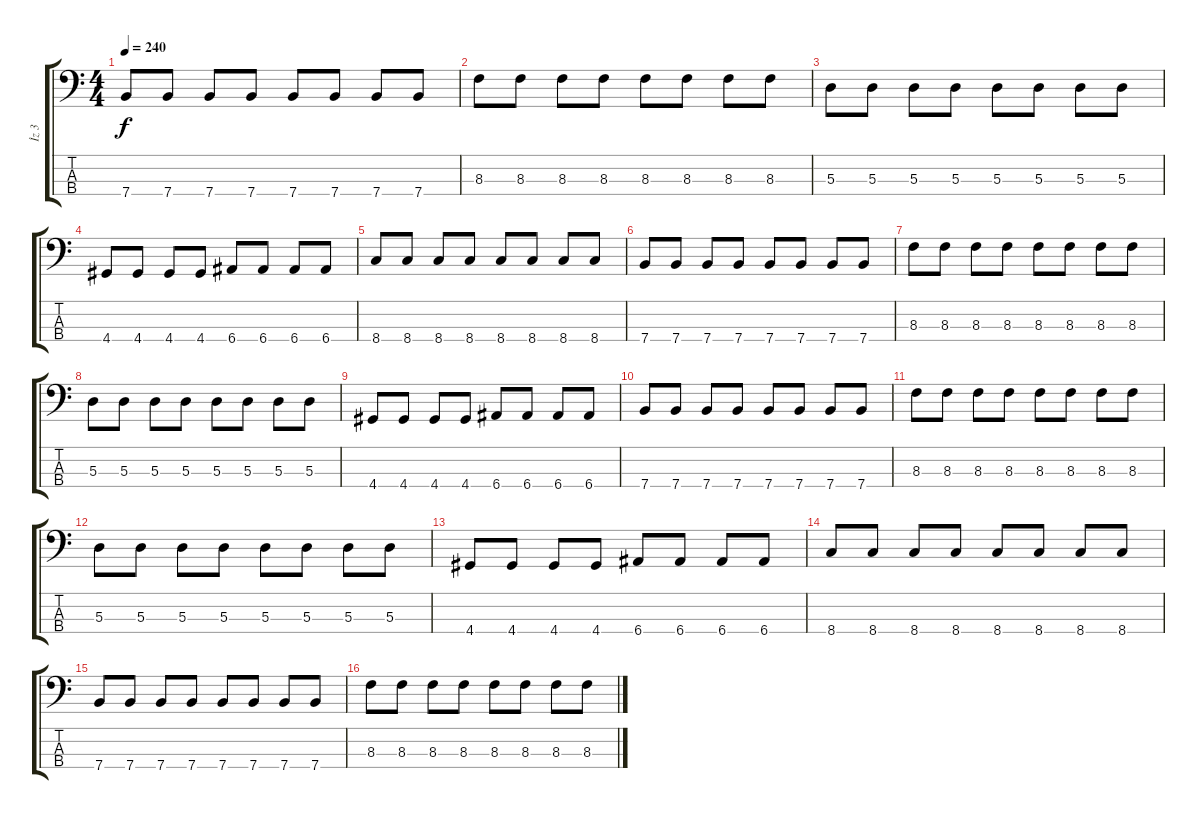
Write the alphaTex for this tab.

\track ("İz 3" "İz 3") {instrument electricbassfinger}
\staff {score tabs}
\tuning (G2 D2 A1 E1) {hide}
\ts (4 4)
\tempo 240
\clef f4
\ks c
7.4.8{dy f} 7.4.8 7.4.8 7.4.8 7.4.8 7.4.8 7.4.8 7.4.8 |
8.3.8 8.3.8 8.3.8 8.3.8 8.3.8 8.3.8 8.3.8 8.3.8 |
5.3.8 5.3.8 5.3.8 5.3.8 5.3.8 5.3.8 5.3.8 5.3.8 |
4.4.8 4.4.8 4.4.8 4.4.8 6.4.8 6.4.8 6.4.8 6.4.8 |
8.4.8{volume 16} 8.4.8 8.4.8 8.4.8 8.4.8 8.4.8 8.4.8 8.4.8 |
7.4.8 7.4.8 7.4.8 7.4.8 7.4.8 7.4.8 7.4.8 7.4.8 |
8.3.8 8.3.8 8.3.8 8.3.8 8.3.8 8.3.8 8.3.8 8.3.8 |
5.3.8 5.3.8 5.3.8 5.3.8 5.3.8 5.3.8 5.3.8 5.3.8 |
4.4.8 4.4.8 4.4.8 4.4.8 6.4.8 6.4.8 6.4.8 6.4.8 |
7.4.8 7.4.8 7.4.8 7.4.8 7.4.8 7.4.8 7.4.8 7.4.8 |
8.3.8 8.3.8 8.3.8 8.3.8 8.3.8 8.3.8 8.3.8 8.3.8 |
5.3.8 5.3.8 5.3.8 5.3.8 5.3.8 5.3.8 5.3.8 5.3.8 |
4.4.8 4.4.8 4.4.8 4.4.8 6.4.8 6.4.8 6.4.8 6.4.8 |
8.4.8{volume 16} 8.4.8 8.4.8 8.4.8 8.4.8 8.4.8 8.4.8 8.4.8 |
7.4.8 7.4.8 7.4.8 7.4.8 7.4.8 7.4.8 7.4.8 7.4.8 |
8.3.8 8.3.8 8.3.8 8.3.8 8.3.8 8.3.8 8.3.8 8.3.8
